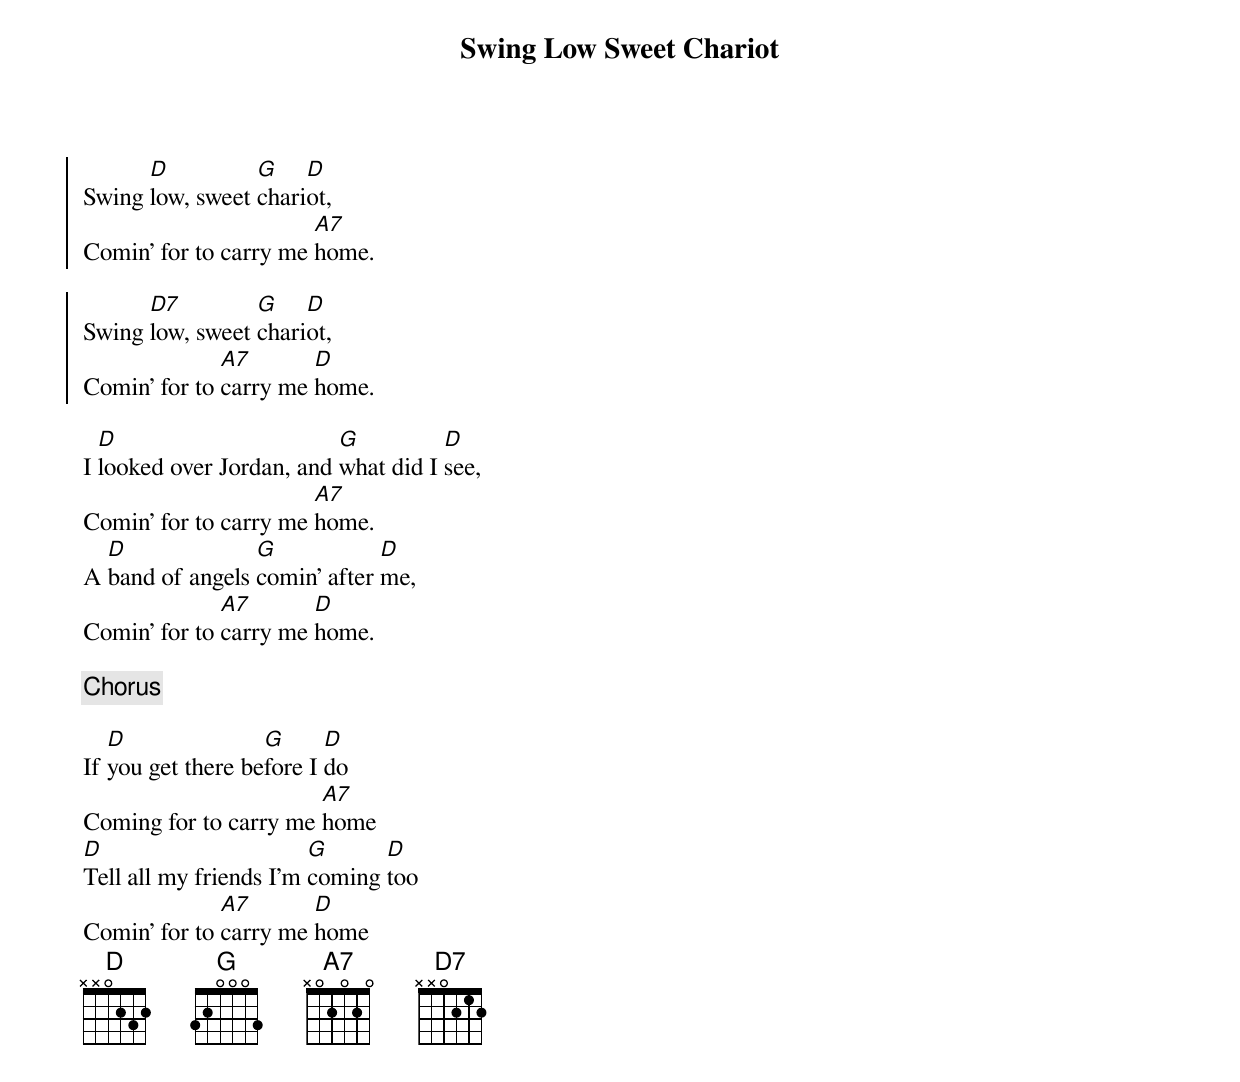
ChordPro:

{title: Swing Low Sweet Chariot}

{start_of_chorus}
Swing [D]low, sweet [G]chari[D]ot,
Comin’ for to carry me [A7]home.

Swing [D7]low, sweet [G]chari[D]ot,
Comin’ for to [A7]carry me [D]home.
{end_of_chorus}

I [D]looked over Jordan, and [G]what did I [D]see,
Comin’ for to carry me [A7]home.
A [D]band of angels [G]comin’ after [D]me,
Comin’ for to [A7]carry me [D]home.

{comment: Chorus}

If [D]you get there be[G]fore I [D]do
Coming for to carry me [A7]home
[D]Tell all my friends I'm [G]coming [D]too
Comin' for to [A7]carry me [D]home
